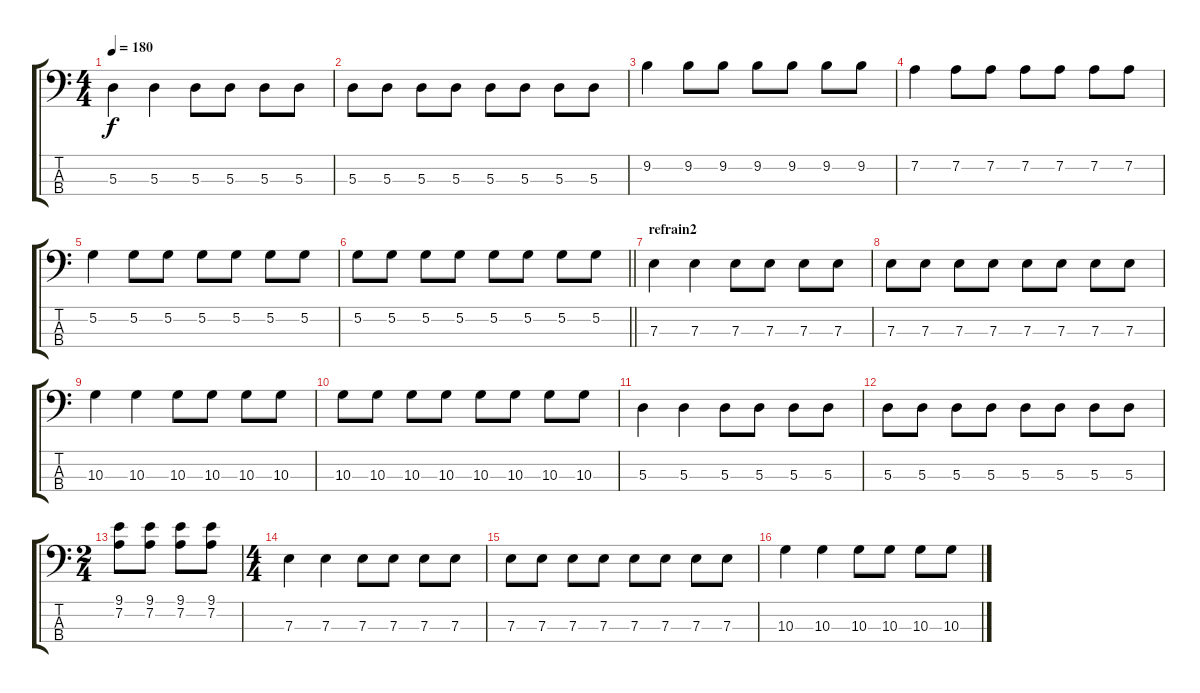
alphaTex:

\track "" {instrument electricbasspick}
\staff {score tabs}
\tuning (G2 D2 A1 E1) {hide}
\ts (4 4)
\tempo 180
\clef f4
\ks c
5.3.4{dy f} 5.3.4 5.3.8 5.3.8 5.3.8 5.3.8 |
5.3.8 5.3.8 5.3.8 5.3.8 5.3.8 5.3.8 5.3.8 5.3.8 |
9.2.4 9.2.8 9.2.8 9.2.8 9.2.8 9.2.8 9.2.8 |
7.2.4 7.2.8 7.2.8 7.2.8 7.2.8 7.2.8 7.2.8 |
5.2.4 5.2.8 5.2.8 5.2.8 5.2.8 5.2.8 5.2.8 |
\barLineRight lightlight
5.2.8 5.2.8 5.2.8 5.2.8 5.2.8 5.2.8 5.2.8 5.2.8 |
\section ("" "refrain2")
7.3.4 7.3.4 7.3.8 7.3.8 7.3.8 7.3.8 |
7.3.8 7.3.8 7.3.8 7.3.8 7.3.8 7.3.8 7.3.8 7.3.8 |
10.3.4 10.3.4 10.3.8 10.3.8 10.3.8 10.3.8 |
10.3.8 10.3.8 10.3.8 10.3.8 10.3.8 10.3.8 10.3.8 10.3.8 |
5.3.4 5.3.4 5.3.8 5.3.8 5.3.8 5.3.8 |
5.3.8 5.3.8 5.3.8 5.3.8 5.3.8 5.3.8 5.3.8 5.3.8 |
\ts (2 4)
(9.1 7.2).8 (9.1 7.2).8 (9.1 7.2).8 (9.1 7.2).8 |
\ts (4 4)
7.3.4 7.3.4 7.3.8 7.3.8 7.3.8 7.3.8 |
7.3.8 7.3.8 7.3.8 7.3.8 7.3.8 7.3.8 7.3.8 7.3.8 |
10.3.4 10.3.4 10.3.8 10.3.8 10.3.8 10.3.8
